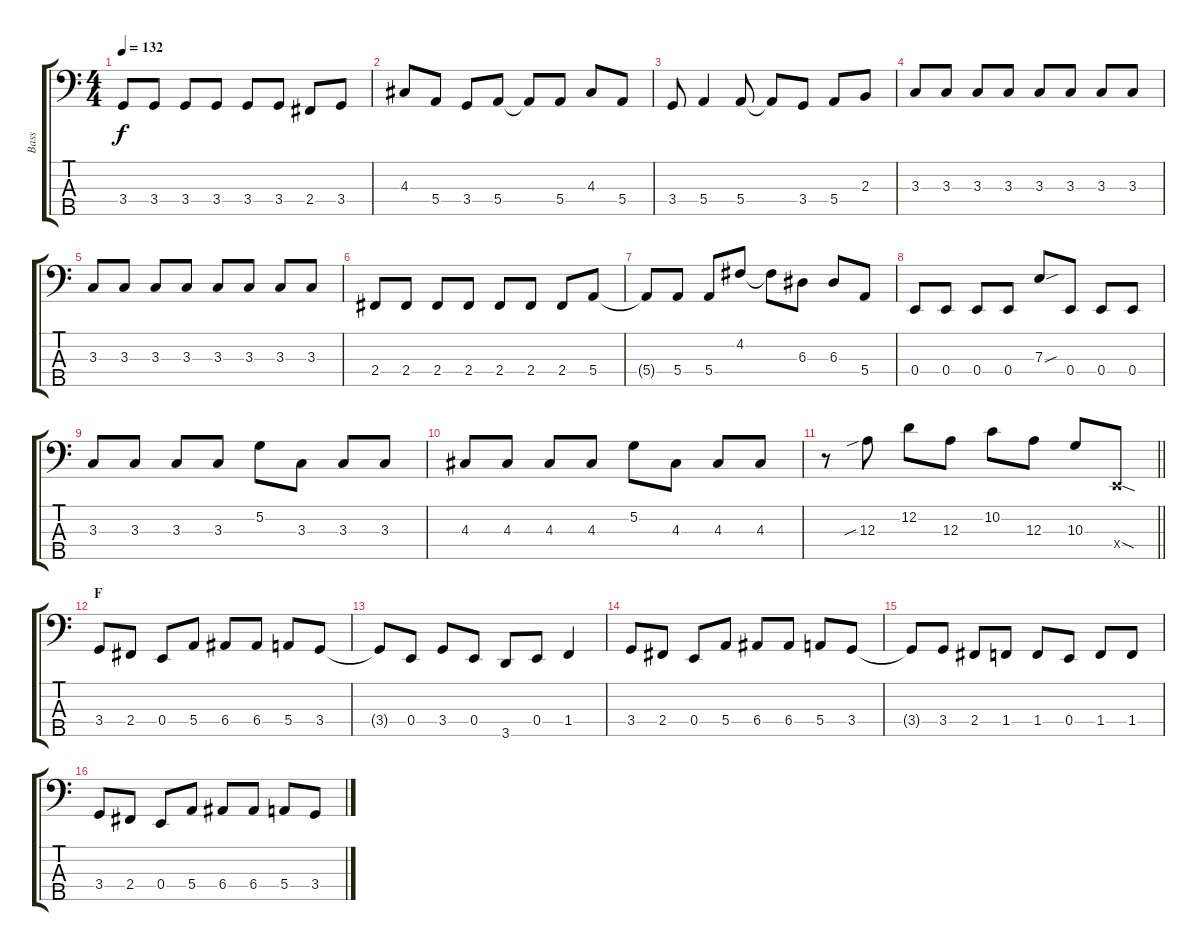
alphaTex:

\track ("Bass" "Bass") {instrument electricbasspick}
\staff {score tabs}
\tuning (G2 D2 A1 E1 B0) {hide}
\ts (4 4)
\tempo 132
\clef f4
\ks c
3.4.8{dy f} 3.4.8 3.4.8 3.4.8 3.4.8 3.4.8 2.4.8 3.4.8 |
4.3.8 5.4.8 3.4.8 5.4.8 5.4{t}.8 5.4.8 4.3.8 5.4.8 |
3.4.8 5.4.4 5.4.8 5.4{t}.8 3.4.8 5.4.8 2.3.8 |
3.3.8 3.3.8 3.3.8 3.3.8 3.3.8 3.3.8 3.3.8 3.3.8 |
3.3.8 3.3.8 3.3.8 3.3.8 3.3.8 3.3.8 3.3.8 3.3.8 |
2.4.8 2.4.8 2.4.8 2.4.8 2.4.8 2.4.8 2.4.8 5.4.8 |
5.4{t}.8 5.4.8 5.4.8 4.2.8 4.2{t}.8 6.3.8 6.3.8 5.4.8 |
0.4.8 0.4.8 0.4.8 0.4.8 7.3{sou}.8 0.4.8 0.4.8 0.4.8 |
3.3.8 3.3.8 3.3.8 3.3.8 5.2.8 3.3.8 3.3.8 3.3.8 |
4.3.8 4.3.8 4.3.8 4.3.8 5.2.8 4.3.8 4.3.8 4.3.8 |
\barLineRight lightlight
r.8 12.3{sib}.8 12.2.8 12.3.8 10.2.8 12.3.8 10.3.8 0.4{sod x}.8 |
\section ("" "F")
3.4.8 2.4.8 0.4.8 5.4.8 6.4.8 6.4.8 5.4.8 3.4.8 |
3.4{t}.8 0.4.8 3.4.8 0.4.8 3.5.8 0.4.8 1.4.4 |
3.4.8 2.4.8 0.4.8 5.4.8 6.4.8 6.4.8 5.4.8 3.4.8 |
3.4{t}.8 3.4.8 2.4.8 1.4.8 1.4.8 0.4.8 1.4.8 1.4.8 |
3.4.8 2.4.8 0.4.8 5.4.8 6.4.8 6.4.8 5.4.8 3.4.8
